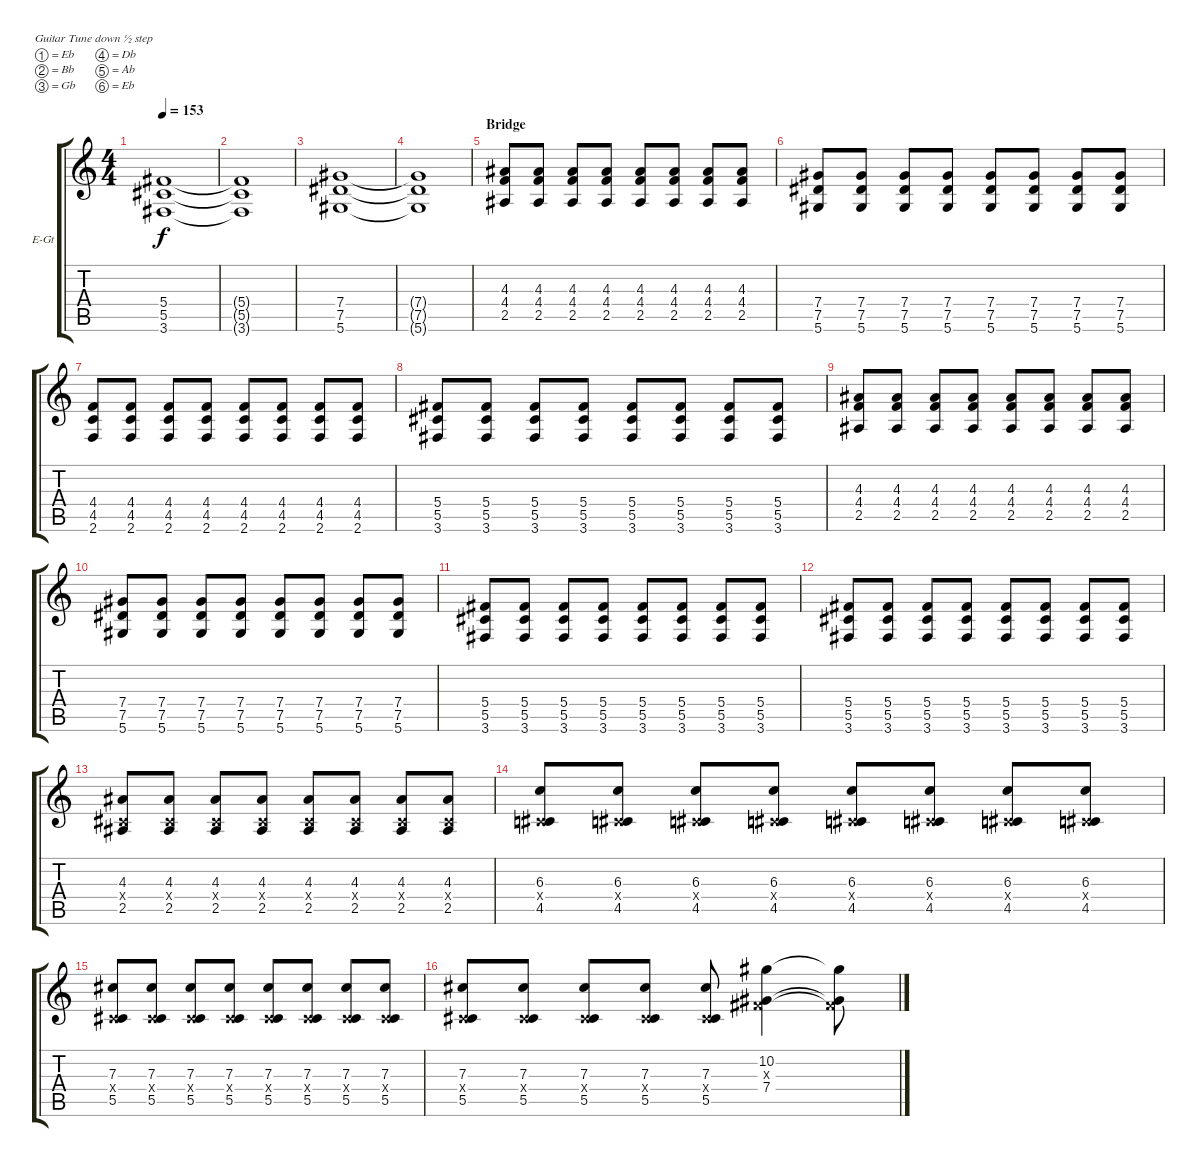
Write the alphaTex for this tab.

\bracketExtendMode groupsimilarinstruments
\firstSystemTrackNameOrientation horizontal
\otherSystemsTrackNameOrientation horizontal
\track ("Effects/Feedbacks Guitar" "E-Gt") {instrument distortionguitar}
\staff {score tabs}
\tuning (Eb4 Bb3 Gb3 Db3 Ab2 Eb2)
\ts (4 4)
\tempo 153
\clef g2
\ks c
(5.4 5.5 3.6).1{dy f} |
(5.4{t} 5.5{t} 3.6{t}).1 |
(7.4 7.5 5.6).1 |
(7.4{t} 7.5{t} 5.6{t}).1 |
\section ("" "Bridge")
(4.3 4.4 2.5).8 (4.3 4.4 2.5).8 (4.3 4.4 2.5).8 (4.3 4.4 2.5).8 (4.3 4.4 2.5).8 (4.3 4.4 2.5).8 (4.3 4.4 2.5).8 (4.3 4.4 2.5).8 |
(7.4 7.5 5.6).8 (7.4 7.5 5.6).8 (7.4 7.5 5.6).8 (7.4 7.5 5.6).8 (7.4 7.5 5.6).8 (7.4 7.5 5.6).8 (7.4 7.5 5.6).8 (7.4 7.5 5.6).8 |
(4.4 4.5 2.6).8 (4.4 4.5 2.6).8 (4.4 4.5 2.6).8 (4.4 4.5 2.6).8 (4.4 4.5 2.6).8 (4.4 4.5 2.6).8 (4.4 4.5 2.6).8 (4.4 4.5 2.6).8 |
(5.4 5.5 3.6).8 (5.4 5.5 3.6).8 (5.4 5.5 3.6).8 (5.4 5.5 3.6).8 (5.4 5.5 3.6).8 (5.4 5.5 3.6).8 (5.4 5.5 3.6).8 (5.4 5.5 3.6).8 |
(4.3 4.4 2.5).8 (4.3 4.4 2.5).8 (4.3 4.4 2.5).8 (4.3 4.4 2.5).8 (4.3 4.4 2.5).8 (4.3 4.4 2.5).8 (4.3 4.4 2.5).8 (4.3 4.4 2.5).8 |
(7.4 7.5 5.6).8 (7.4 7.5 5.6).8 (7.4 7.5 5.6).8 (7.4 7.5 5.6).8 (7.4 7.5 5.6).8 (7.4 7.5 5.6).8 (7.4 7.5 5.6).8 (7.4 7.5 5.6).8 |
(5.4 5.5 3.6).8 (5.4 5.5 3.6).8 (5.4 5.5 3.6).8 (5.4 5.5 3.6).8 (5.4 5.5 3.6).8 (5.4 5.5 3.6).8 (5.4 5.5 3.6).8 (5.4 5.5 3.6).8 |
(5.4 5.5 3.6).8 (5.4 5.5 3.6).8 (5.4 5.5 3.6).8 (5.4 5.5 3.6).8 (5.4 5.5 3.6).8 (5.4 5.5 3.6).8 (5.4 5.5 3.6).8 (5.4 5.5 3.6).8 |
(4.3 0.4{x} 2.5).8 (4.3 0.4{x} 2.5).8 (4.3 0.4{x} 2.5).8 (4.3 0.4{x} 2.5).8 (4.3 0.4{x} 2.5).8 (4.3 0.4{x} 2.5).8 (4.3 0.4{x} 2.5).8 (4.3 0.4{x} 2.5).8 |
(6.3 0.4{x} 4.5).8 (6.3 0.4{x} 4.5).8 (6.3 0.4{x} 4.5).8 (6.3 0.4{x} 4.5).8 (6.3 0.4{x} 4.5).8 (6.3 0.4{x} 4.5).8 (6.3 0.4{x} 4.5).8 (6.3 0.4{x} 4.5).8 |
(7.3 0.4{x} 5.5).8 (7.3 0.4{x} 5.5).8 (7.3 0.4{x} 5.5).8 (7.3 0.4{x} 5.5).8 (7.3 0.4{x} 5.5).8 (7.3 0.4{x} 5.5).8 (7.3 0.4{x} 5.5).8 (7.3 0.4{x} 5.5).8 |
(7.3 0.4{x} 5.5).8 (7.3 0.4{x} 5.5).8 (7.3 0.4{x} 5.5).8 (7.3 0.4{x} 5.5).8 (7.3 0.4{x} 5.5).8 (10.2 0.3{x} 7.4).4 (10.2{t} 0.3{x t} 7.4{t}).8
